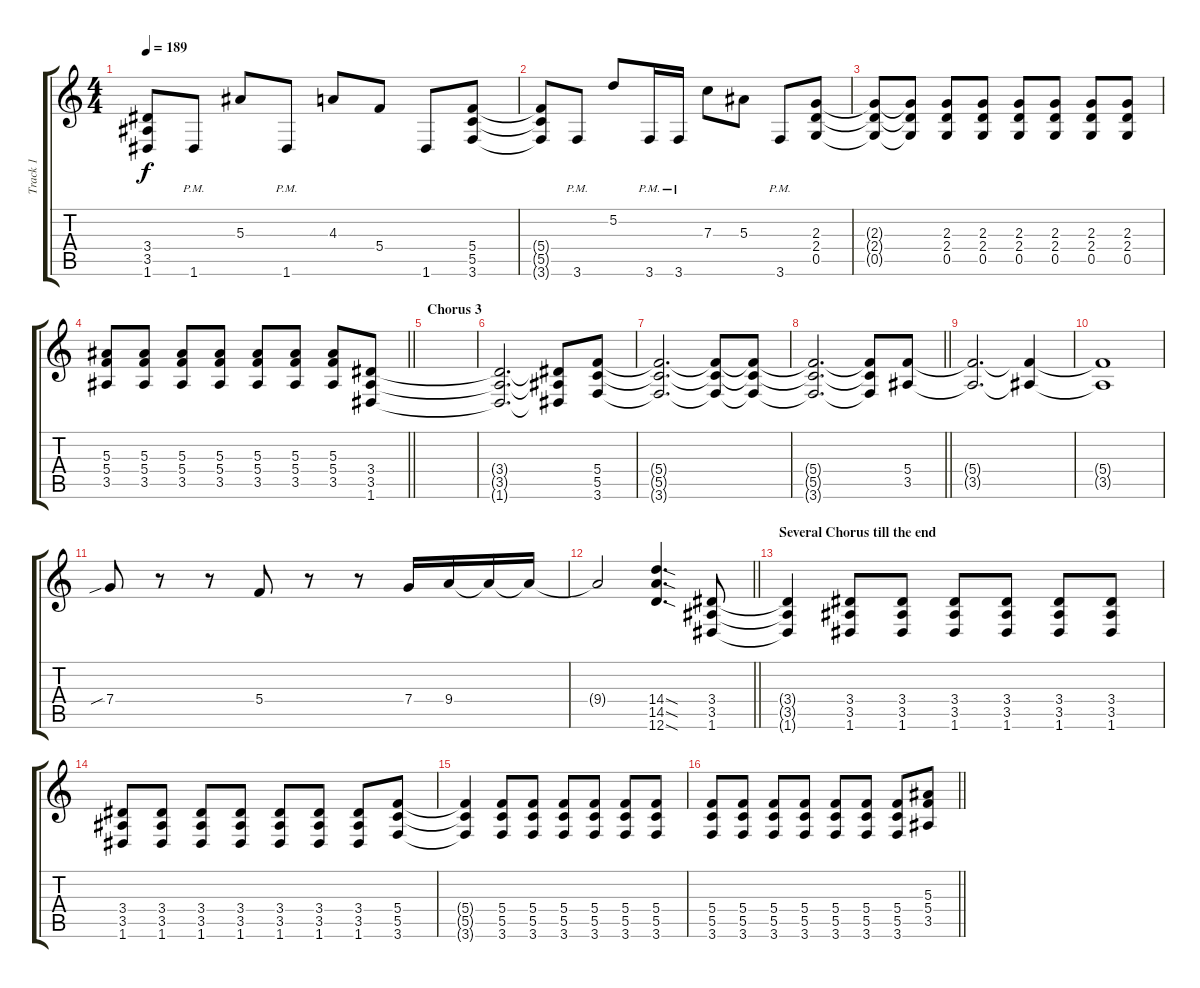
\track ("Track 1" "Track 1") {instrument overdrivenguitar}
\staff {score tabs}
\tuning (D4 A3 F3 C3 G2 D2) {hide}
\ts (4 4)
\tempo 189
\clef g2
\ks c
(3.4{t} 3.5{t} 1.6{t}).8{dy f} 1.6{pm}.8 5.3.8 1.6{pm}.8 4.3.8 5.4.8 1.6.8 (5.4 5.5 3.6).8 |
(5.4{t} 5.5{t} 3.6{t}).8 3.6{pm}.8 5.2.8 3.6{pm}.16 3.6{pm}.16 7.3.8 5.3.8 3.6{pm}.8 (2.3 2.4 0.5).8 |
(2.3{t} 2.4{t} 0.5{t}).8 (2.3{t} 2.4{t} 0.5{t}).8 (2.3 2.4 0.5).8 (2.3 2.4 0.5).8 (2.3 2.4 0.5).8 (2.3 2.4 0.5).8 (2.3 2.4 0.5).8 (2.3 2.4 0.5).8 |
\barLineRight lightlight
(5.3 5.4 3.5).8 (5.3 5.4 3.5).8 (5.3 5.4 3.5).8 (5.3 5.4 3.5).8 (5.3 5.4 3.5).8 (5.3 5.4 3.5).8 (5.3 5.4 3.5).8 (3.4 3.5 1.6).8 |
\section ("" "Chorus 3")
|
(3.4{t} 3.5{t} 1.6{t}).2{d} (3.4{t} 3.5{t} 1.6{t}).8 (5.4 5.5 3.6).8 |
(5.4{t} 5.5{t} 3.6{t}).2{d} (5.4{t} 5.5{t} 3.6{t}).8 (5.4{t} 5.5{t} 3.6{t}).8 |
\barLineRight lightlight
(5.4{t} 5.5{t} 3.6{t}).2{d} (5.4{t} 5.5{t} 3.6{t}).8 (5.4 3.5).8 |
(5.4{t} 3.5{t}).2{d} (5.4{t} 3.5{t}).4 |
(5.4{t} 3.5{t}).1 |
7.4{sib}.8 r.8 r.8 5.4.8 r.8 r.8 7.4.16 9.4.16 9.4{t}.16 9.4{t}.16 |
\barLineRight lightlight
9.4{t}.2 (14.4{sod} 14.5{sod} 12.6{sod}).4{d} (3.4 3.5 1.6).8 |
\section ("" "Several Chorus till the end")
(3.4{t} 3.5{t} 1.6{t}).4 (3.4 3.5 1.6).8 (3.4 3.5 1.6).8 (3.4 3.5 1.6).8 (3.4 3.5 1.6).8 (3.4 3.5 1.6).8 (3.4 3.5 1.6).8 |
(3.4 3.5 1.6).8 (3.4 3.5 1.6).8 (3.4 3.5 1.6).8 (3.4 3.5 1.6).8 (3.4 3.5 1.6).8 (3.4 3.5 1.6).8 (3.4 3.5 1.6).8 (5.4 5.5 3.6).8 |
(5.4{t} 5.5{t} 3.6{t}).4 (5.4 5.5 3.6).8 (5.4 5.5 3.6).8 (5.4 5.5 3.6).8 (5.4 5.5 3.6).8 (5.4 5.5 3.6).8 (5.4 5.5 3.6).8 |
\barLineRight lightlight
(5.4 5.5 3.6).8 (5.4 5.5 3.6).8 (5.4 5.5 3.6).8 (5.4 5.5 3.6).8 (5.4 5.5 3.6).8 (5.4 5.5 3.6).8 (5.4 5.5 3.6).8 (5.3 5.4 3.5).8
